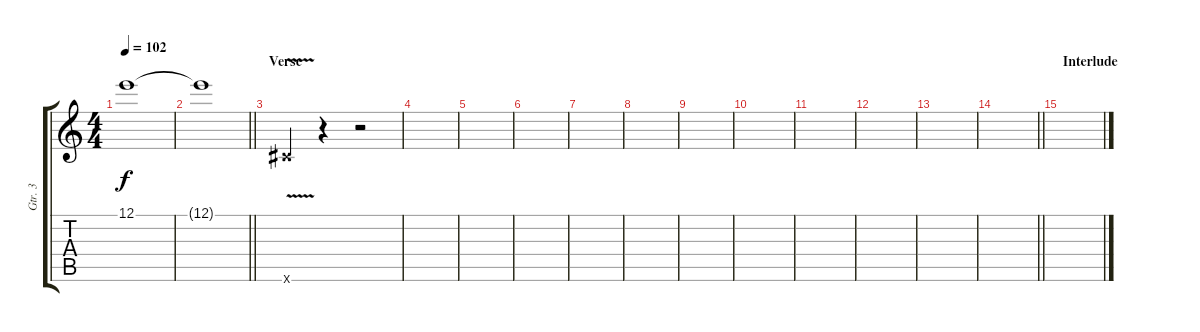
\track ("Gtr. 3" "Gtr. 3") {instrument overdrivenguitar}
\staff {score tabs}
\tuning (E4 B3 G3 D3 A2 E2) {hide}
\ts (4 4)
\tempo 102
\clef g2
\ks c
12.1{t}.1{dy f} |
\barLineRight lightlight
12.1{t}.1 |
\section ("" "Verse")
9.6{v x}.4 r.4 r.2 |
|
|
|
|
|
|
|
|
|
|
\barLineRight lightlight
|
\section ("" "Interlude")
